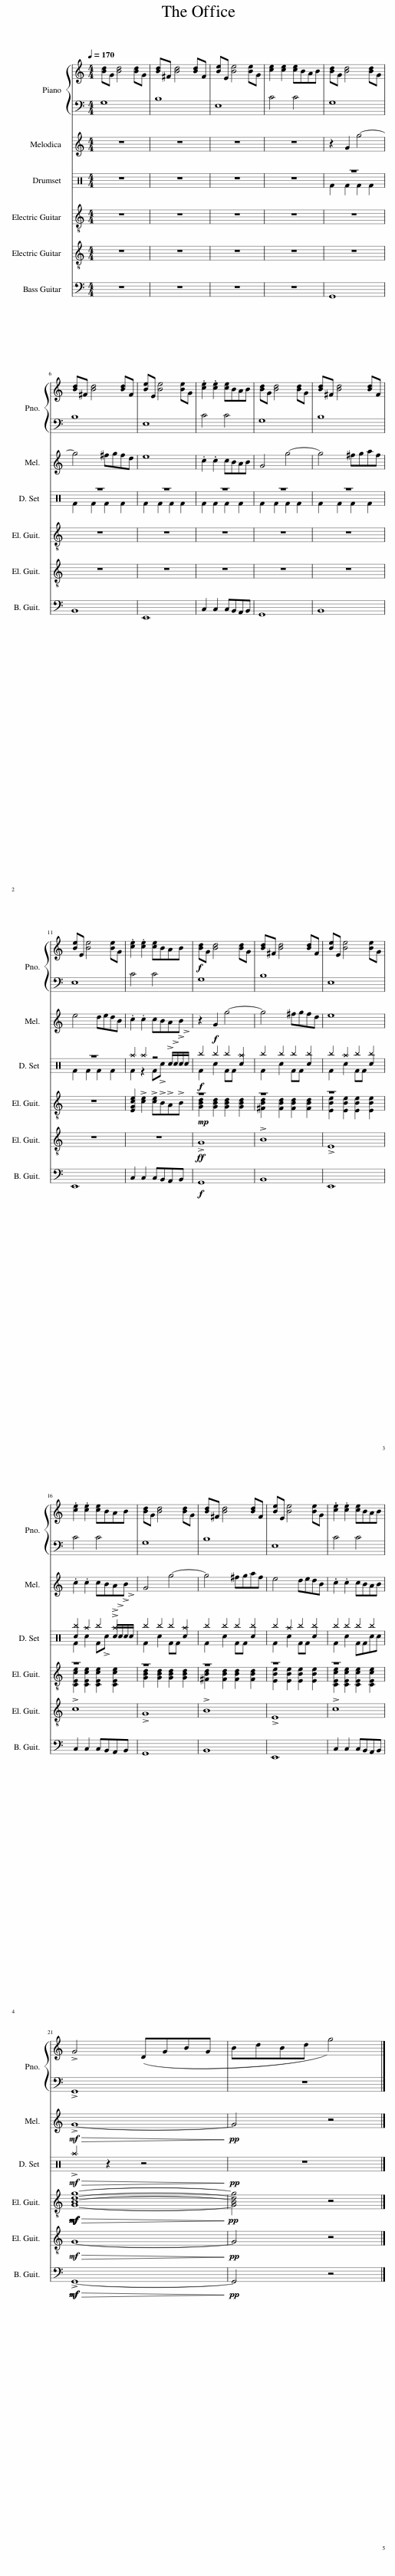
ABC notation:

X:1
%%score { 1 | 2 } 3 ( 4 5 ) ( 6 7 ) 8 9
L:1/8
Q:1/4=170
M:4/4
I:linebreak $
K:C
V:1 treble
V:2 bass
V:3 treble
V:4 perc
K:none
V:5 perc
K:none
V:6 treble-8
V:7 treble-8
V:8 treble-8
V:9 bass transpose=-12
V:1
 [Bd]G [Bd]4 [Bd]G | [Bd]^F [Bd]4 [Bd]F | [Be]E [Be]4 [Be]G | [ce]2 [ce]2 [ce]BAB | [Bd]G [Bd]4 [Bd]G |$ %5
 [Bd]^F [Bd]4 [Bd]F | [Be]E [Be]4 [Be]G | .[ce]2 .[ce]2 [ce]BAB | [Bd]G [Bd]4 [Bd]G | [Bd]^F [Bd]4 [Bd]F |$ %10
 [Be]E [Be]4 [Be]G | .[ce]2 .[ce]2 [ce]BAB |!f! [Bd]G [Bd]4 [Bd]G | [Bd]^F [Bd]4 [Bd]F | [Be]E [Be]4 [Be]G |$ %15
 .[ce]2 .[ce]2 [ce]BAB | [Bd]G [Bd]4 [Bd]G | [Bd]^F [Bd]4 [Bd]F | [Be]E [Be]4 [Be]G | .[ce]2 .[ce]2 [ce]BAB |$ %20
 !>!G4 (DGBG | BdBd g4) |] %22
V:2
 G,8 | B,8 | E,8 | C4 C4 | G,8 |$ %5
 B,8 | E,8 | C4 C4 | G,8 | B,8 |$ %10
 E,8 | C4 C4 | G,8 | B,8 | E,8 |$ %15
 C4 C4 | G,8 | B,8 | E,8 | C4 C4 |$ %20
 !>!G,,8 | z8 |] %22
V:3
 z8 | z8 | z8 | z8 | z2 G2 g4- |$ %5
 g4 ^fgfd | e8 | .c2 .c2 cBAB | G4 g4- | g4 ^fgaf |$ %10
 e4 dedB | .c2 .c2 cBAB | z2!f! G2 g4- | g4 ^fgfd | e8 |$ %15
 .c2 .c2 cBAB | G4 g4- | g4 ^fgaf | e4 dedB | .c2 .c2 cBAB |$ %20
!mf!!>(! !>!G8-!>)! |!pp! G4 z4 |] %22
V:4
 z8 | z8 | z8 | z8 | z8 |$ %5
 z8 | z8 | z8 | z8 | z8 |$ %10
 z8 | ^a2 ^a2 z4 |!f! ^b2 ^b2 ^b2 ^a2 | ^b2 ^b2 ^b2 ^b2 | ^b2 ^a2 ^b2 ^b2 |$ %15
 [c^b]2 ^a2 ^b2 !>!^a2 | ^b2 ^b2 ^b2 ^a2 | ^b2 ^b2 ^b2 ^b2 | ^b2 ^a2 ^b2 ^b2 | ^b2 ^b2 ^b2 ^b2 |$ %20
!mf!!>(! !>!^a2 z2 z4!>)! |!pp! z8 |] %22
V:5
 x8 | x8 | x8 | x8 | F2 F2 F2 F2 |$ %5
 F2 F2 F2 F2 | F2 F2 F2 F2 | F2 F2 F2 F2 | F2 F2 F2 F2 | F2 F2 F2 F2 |$ %10
 F2 F2 F2 F2 | F2 z2 F!>!c !>!c/!>!c/!>!c/!>!c/ | F2 c2 FF c2 | F2 c2 FF c2 | F2 c2 FF c2 |$ %15
 F2 c2 F!>!c !>!c/!>!c/!>!c/!>!c/ | F2 c2 FF c2 | F2 c2 FF c2 | F2 c2 FF c2 | F2 c2 FFcc |$ %20
 x8 | x8 |] %22
V:6
 z8 | z8 | z8 | z8 | z8 |$ %5
 z8 | z8 | z8 | z8 | z8 |$ %10
 z8 | [EGce]2 !>![ce]2 !>![ce]!>!B!>!A!>!B |!mp! z8 | z8 | z8 |$ %15
 z8 | z8 | z8 | z8 | z8 |$ %20
!mf!!mf!!mf!!mf!!>(! [GBdg]8-!>)! |!pp! [GBdg]4 z4 |] %22
V:7
 x8 | x8 | x8 | x8 | x8 |$ %5
 x8 | x8 | x8 | x8 | x8 |$ %10
 x8 | x8 | [GBd]2 [GBd]2 [GBd]2 [GBd]2 | [^FBd]2 [FBd]2 [FBd]2 [FBd]2 | [EBe]2 [EBe]2 [EBe]2 [EBe]2 |$ %15
 [CEce]2 [CEce]2 [CEce]2 [CEce]2 | [GBd]2 [GBd]2 [GBd]2 [GBd]2 | [^FBd]2 [FBd]2 [FBd]2 [FBd]2 | [EBe]2 [EBe]2 [EBe]2 [EBe]2 | [CEce]2 [CEce]2 [CEce]2 [CEce]2 |$ %20
 x8 | x8 |] %22
V:8
 z8 | z8 | z8 | z8 | z8 |$ %5
 z8 | z8 | z8 | z8 | z8 |$ %10
 z8 | z8 |!ff! !>!G8 | !>!B8 | !>!E8 |$ %15
 !>!c8 | !>!G8 | !>!B8 | !>!E8 | !>!c8 |$ %20
!mf!!>(! G8-!>)! |!pp! G4 z4 |] %22
V:9
 z8 | z8 | z8 | z8 | G,,8 |$ %5
 B,,8 | E,,8 | C,2 C,2 C,B,,A,,B,, | G,,8 | B,,8 |$ %10
 E,,8 | C,2 C,2 C,B,,A,,B,, |!f! G,,8 | B,,8 | E,,8 |$ %15
 C,2 C,2 C,B,,A,,B,, | G,,8 | B,,8 | E,,8 | C,2 C,2 C,B,,A,,B,, |$ %20
!mf!!mf!!>(! !>!G,,8-!>)! |!pp! G,,4 z4 |] %22
